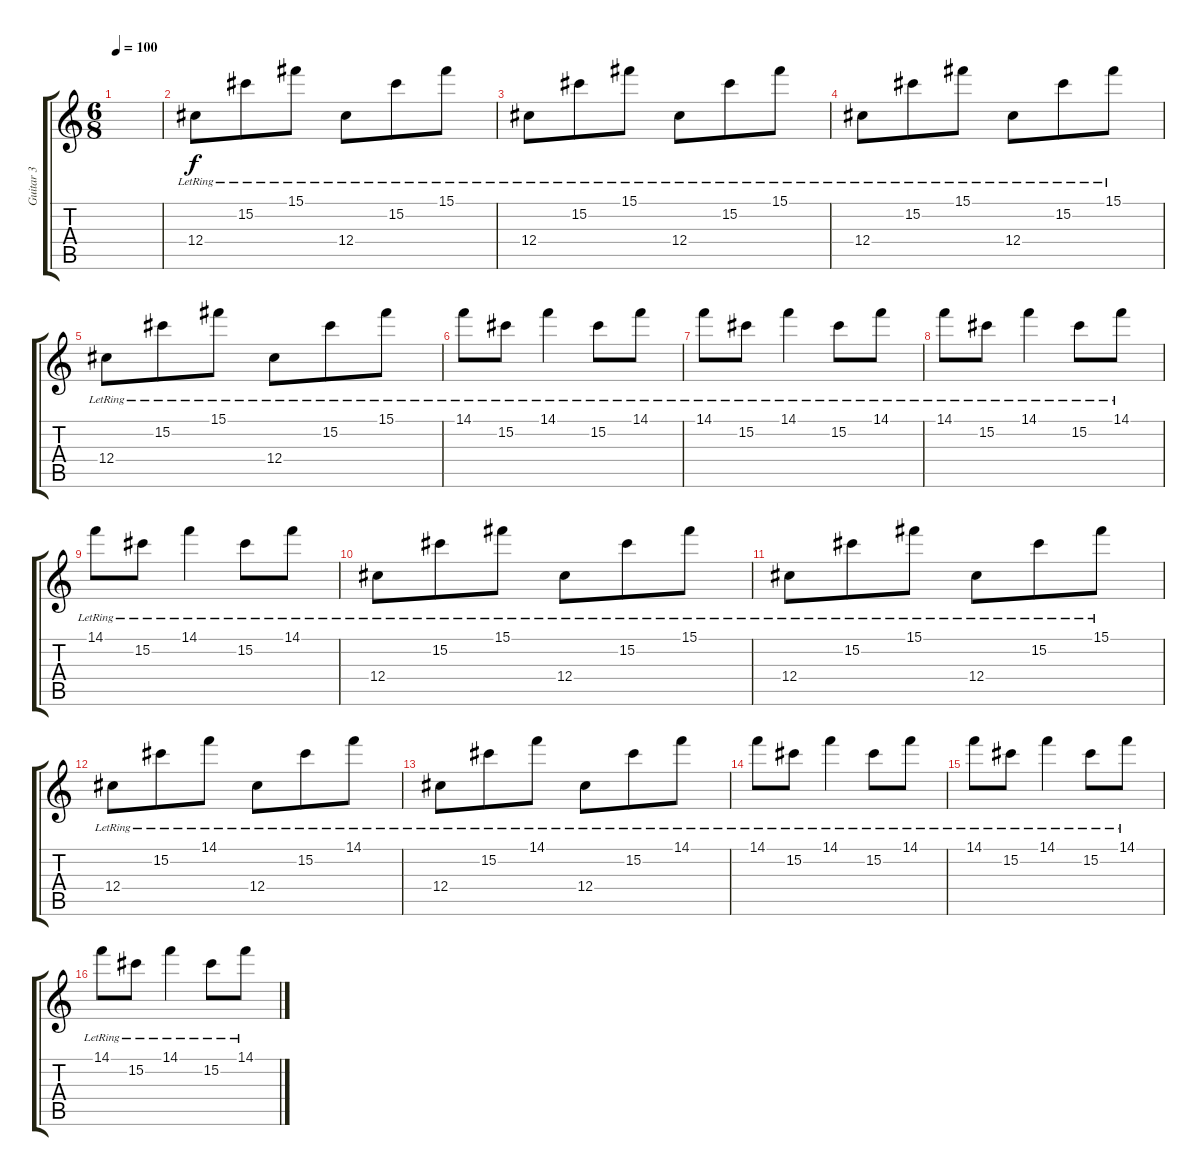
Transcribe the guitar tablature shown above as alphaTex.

\track ("Guitar 3" "Guitar 3") {instrument electricguitarjazz}
\staff {score tabs}
\tuning (Eb4 Bb3 Gb3 Db3 Ab2 Eb2) {hide}
\ts (6 8)
\tempo 100
\clef g2
\ks c
|
12.4{lr}.8{volume 16 instrument electricguitarjazz} 15.2{lr}.8 15.1{lr}.8 12.4{lr}.8 15.2{lr}.8 15.1{lr}.8 |
12.4{lr}.8 15.2{lr}.8 15.1{lr}.8 12.4{lr}.8 15.2{lr}.8 15.1{lr}.8 |
12.4{lr}.8 15.2{lr}.8 15.1{lr}.8 12.4{lr}.8 15.2{lr}.8 15.1{lr}.8 |
12.4{lr}.8 15.2{lr}.8 15.1{lr}.8 12.4{lr}.8 15.2{lr}.8 15.1{lr}.8 |
14.1{lr}.8 15.2{lr}.8 14.1{lr}.4 15.2{lr}.8 14.1{lr}.8 |
14.1{lr}.8 15.2{lr}.8 14.1{lr}.4 15.2{lr}.8 14.1{lr}.8 |
14.1{lr}.8 15.2{lr}.8 14.1{lr}.4 15.2{lr}.8 14.1{lr}.8 |
14.1{lr}.8 15.2{lr}.8 14.1{lr}.4 15.2{lr}.8 14.1{lr}.8 |
12.4{lr}.8 15.2{lr}.8 15.1{lr}.8 12.4{lr}.8 15.2{lr}.8 15.1{lr}.8 |
12.4{lr}.8 15.2{lr}.8 15.1{lr}.8 12.4{lr}.8 15.2{lr}.8 15.1{lr}.8 |
12.4{lr}.8 15.2{lr}.8 14.1{lr}.8 12.4{lr}.8 15.2{lr}.8 14.1{lr}.8 |
12.4{lr}.8 15.2{lr}.8 14.1{lr}.8 12.4{lr}.8 15.2{lr}.8 14.1{lr}.8 |
14.1{lr}.8 15.2{lr}.8 14.1{lr}.4 15.2{lr}.8 14.1{lr}.8 |
14.1{lr}.8 15.2{lr}.8 14.1{lr}.4 15.2{lr}.8 14.1{lr}.8 |
14.1{lr}.8 15.2{lr}.8 14.1{lr}.4 15.2{lr}.8 14.1{lr}.8
